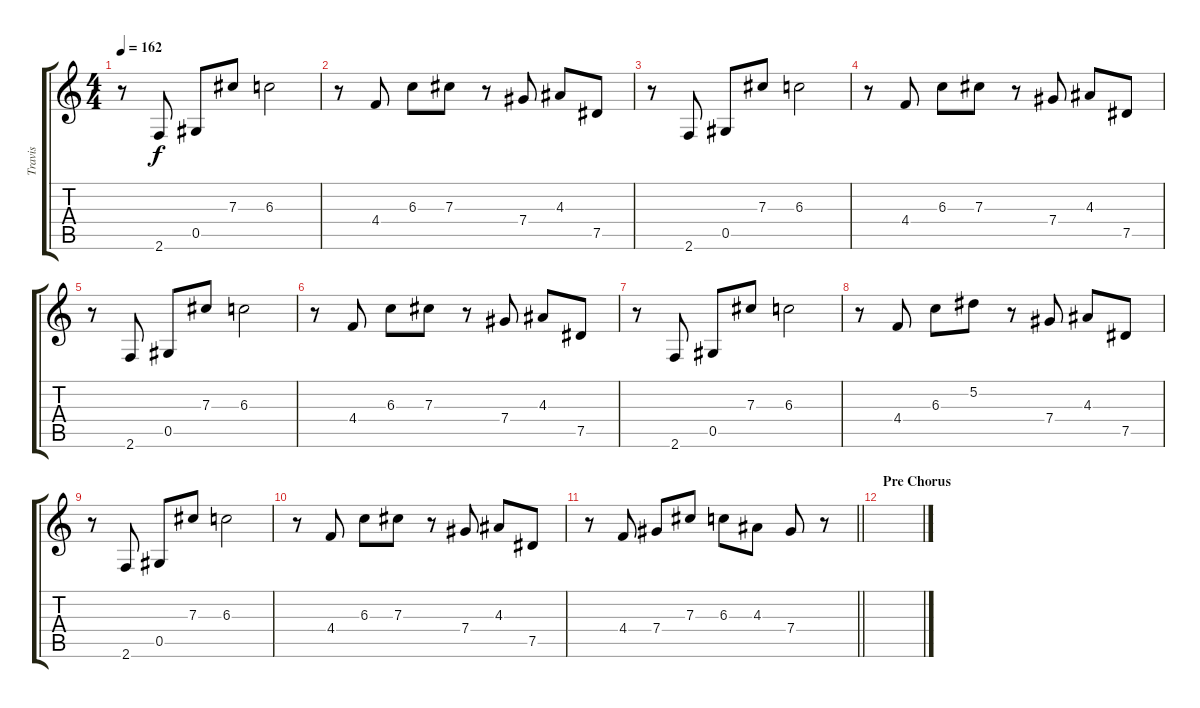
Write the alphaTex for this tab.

\track ("Travis" "Travis") {instrument overdrivenguitar}
\staff {score tabs}
\tuning (Eb4 Bb3 Gb3 Db3 Ab2 Eb2) {hide}
\ts (4 4)
\tempo 162
\clef g2
\ks c
r.8{dy f} 2.6.8 0.5.8 7.3.8 6.3.2 |
r.8 4.4.8 6.3.8 7.3.8 r.8 7.4.8 4.3.8 7.5.8 |
r.8 2.6.8 0.5.8 7.3.8 6.3.2 |
r.8 4.4.8 6.3.8 7.3.8 r.8 7.4.8 4.3.8 7.5.8 |
r.8 2.6.8 0.5.8 7.3.8 6.3.2 |
r.8 4.4.8 6.3.8 7.3.8 r.8 7.4.8 4.3.8 7.5.8 |
r.8 2.6.8 0.5.8 7.3.8 6.3.2 |
r.8 4.4.8 6.3.8 5.2.8 r.8 7.4.8 4.3.8 7.5.8 |
r.8 2.6.8 0.5.8 7.3.8 6.3.2 |
r.8 4.4.8 6.3.8 7.3.8 r.8 7.4.8 4.3.8 7.5.8 |
\barLineRight lightlight
r.8 4.4.8 7.4.8 7.3.8 6.3.8 4.3.8 7.4.8 r.8 |
\section ("" "Pre Chorus")
